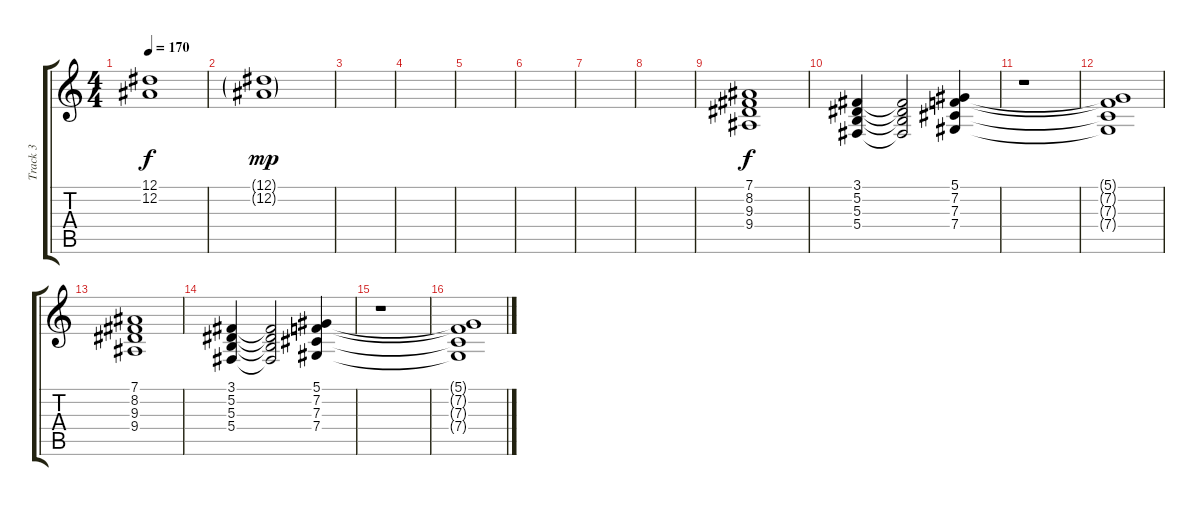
\track ("Track 3" "Track 3") {instrument stringensemble1}
\staff {score tabs}
\tuning (Eb4 Bb3 Gb3 Db3 Ab2 Eb2) {hide}
\ts (4 4)
\tempo 170
\clef g2
\ks c
(12.1 12.2).1{dy f} |
(12.1{g} 12.2{g}).1{dy mp} |
|
|
|
|
|
|
(7.1 8.2 9.3 9.4).1{dy f} |
(3.1 5.2 5.3 5.4).4 (3.1{t} 5.2{t} 5.3{t} 5.4{t}).2 (5.1 7.2 7.3 7.4).4 |
r.1 |
(5.1{t} 7.2{t} 7.3{t} 7.4{t}).1 |
(7.1 8.2 9.3 9.4).1 |
(3.1 5.2 5.3 5.4).4 (3.1{t} 5.2{t} 5.3{t} 5.4{t}).2 (5.1 7.2 7.3 7.4).4 |
r.1 |
(5.1{t} 7.2{t} 7.3{t} 7.4{t}).1
